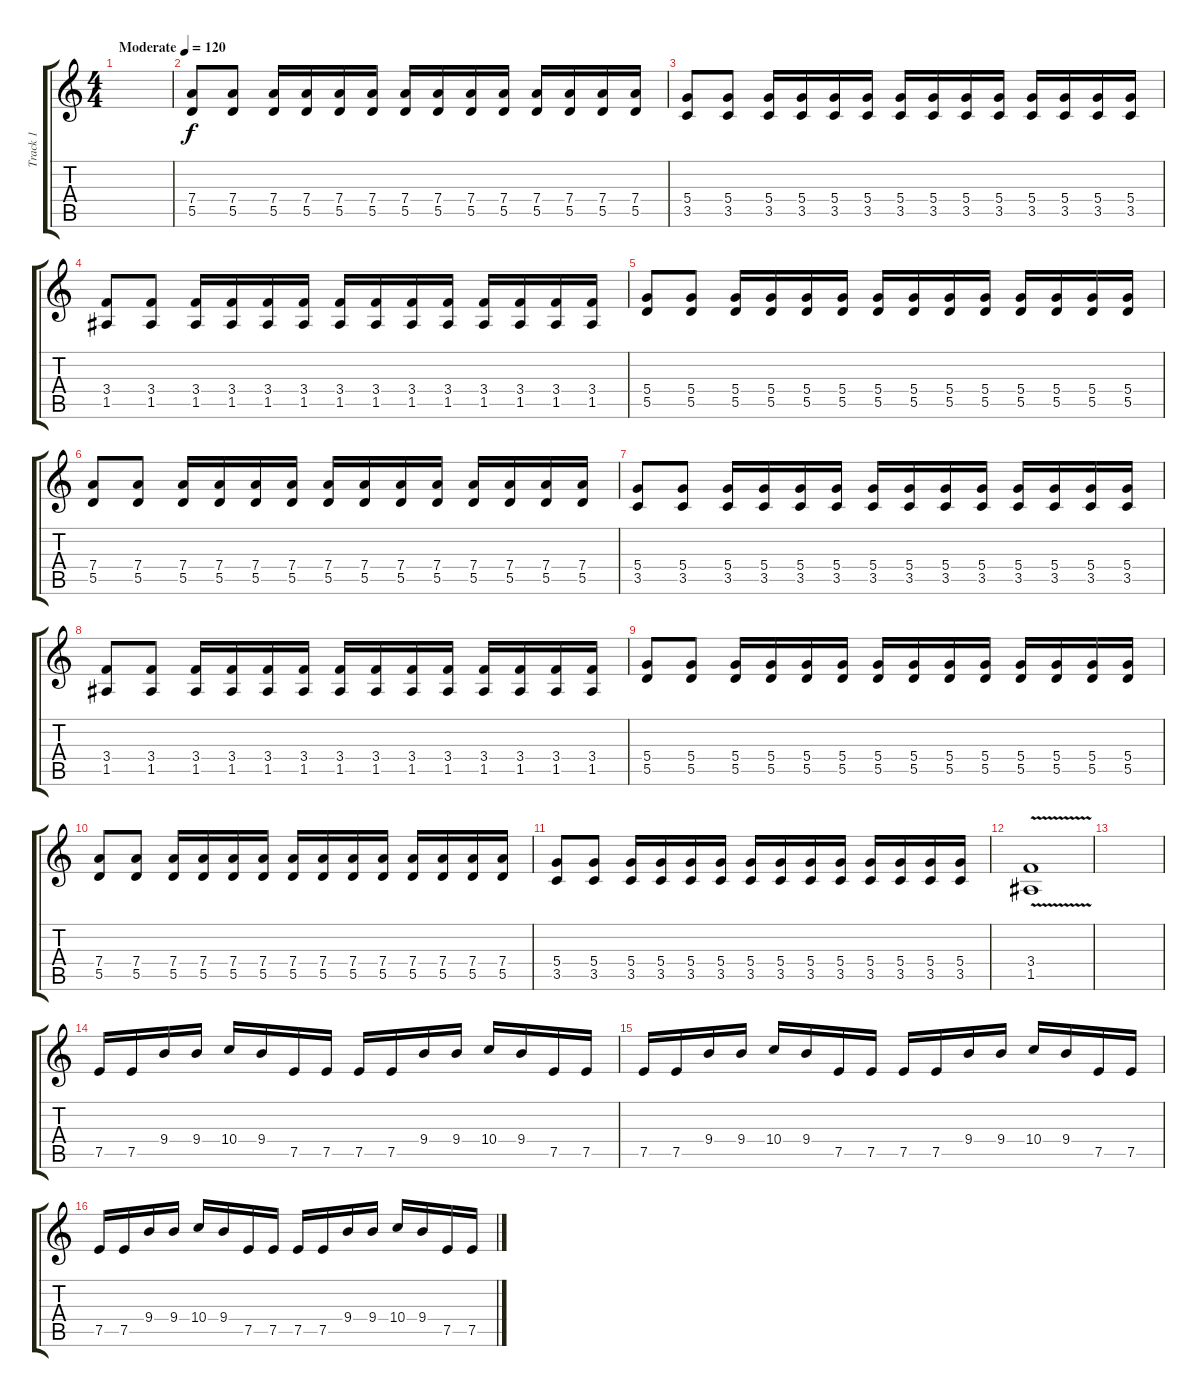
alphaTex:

\track ("Track 1" "Track 1") {instrument distortionguitar}
\staff {score tabs}
\tuning (E4 B3 G3 D3 A2 E2) {hide}
\ts (4 4)
\tempo (120 "Moderate")
\clef g2
\ks c
|
(7.4 5.5).8 (7.4 5.5).8 (7.4 5.5).16 (7.4 5.5).16 (7.4 5.5).16 (7.4 5.5).16 (7.4 5.5).16 (7.4 5.5).16 (7.4 5.5).16 (7.4 5.5).16 (7.4 5.5).16 (7.4 5.5).16 (7.4 5.5).16 (7.4 5.5).16 |
(5.4 3.5).8 (5.4 3.5).8 (5.4 3.5).16 (5.4 3.5).16 (5.4 3.5).16 (5.4 3.5).16 (5.4 3.5).16 (5.4 3.5).16 (5.4 3.5).16 (5.4 3.5).16 (5.4 3.5).16 (5.4 3.5).16 (5.4 3.5).16 (5.4 3.5).16 |
(3.4 1.5).8 (3.4 1.5).8 (3.4 1.5).16 (3.4 1.5).16 (3.4 1.5).16 (3.4 1.5).16 (3.4 1.5).16 (3.4 1.5).16 (3.4 1.5).16 (3.4 1.5).16 (3.4 1.5).16 (3.4 1.5).16 (3.4 1.5).16 (3.4 1.5).16 |
(5.4 5.5).8 (5.4 5.5).8 (5.4 5.5).16 (5.4 5.5).16 (5.4 5.5).16 (5.4 5.5).16 (5.4 5.5).16 (5.4 5.5).16 (5.4 5.5).16 (5.4 5.5).16 (5.4 5.5).16 (5.4 5.5).16 (5.4 5.5).16 (5.4 5.5).16 |
(7.4 5.5).8 (7.4 5.5).8 (7.4 5.5).16 (7.4 5.5).16 (7.4 5.5).16 (7.4 5.5).16 (7.4 5.5).16 (7.4 5.5).16 (7.4 5.5).16 (7.4 5.5).16 (7.4 5.5).16 (7.4 5.5).16 (7.4 5.5).16 (7.4 5.5).16 |
(5.4 3.5).8 (5.4 3.5).8 (5.4 3.5).16 (5.4 3.5).16 (5.4 3.5).16 (5.4 3.5).16 (5.4 3.5).16 (5.4 3.5).16 (5.4 3.5).16 (5.4 3.5).16 (5.4 3.5).16 (5.4 3.5).16 (5.4 3.5).16 (5.4 3.5).16 |
(3.4 1.5).8 (3.4 1.5).8 (3.4 1.5).16 (3.4 1.5).16 (3.4 1.5).16 (3.4 1.5).16 (3.4 1.5).16 (3.4 1.5).16 (3.4 1.5).16 (3.4 1.5).16 (3.4 1.5).16 (3.4 1.5).16 (3.4 1.5).16 (3.4 1.5).16 |
(5.4 5.5).8 (5.4 5.5).8 (5.4 5.5).16 (5.4 5.5).16 (5.4 5.5).16 (5.4 5.5).16 (5.4 5.5).16 (5.4 5.5).16 (5.4 5.5).16 (5.4 5.5).16 (5.4 5.5).16 (5.4 5.5).16 (5.4 5.5).16 (5.4 5.5).16 |
(7.4 5.5).8 (7.4 5.5).8 (7.4 5.5).16 (7.4 5.5).16 (7.4 5.5).16 (7.4 5.5).16 (7.4 5.5).16 (7.4 5.5).16 (7.4 5.5).16 (7.4 5.5).16 (7.4 5.5).16 (7.4 5.5).16 (7.4 5.5).16 (7.4 5.5).16 |
(5.4 3.5).8 (5.4 3.5).8 (5.4 3.5).16 (5.4 3.5).16 (5.4 3.5).16 (5.4 3.5).16 (5.4 3.5).16 (5.4 3.5).16 (5.4 3.5).16 (5.4 3.5).16 (5.4 3.5).16 (5.4 3.5).16 (5.4 3.5).16 (5.4 3.5).16 |
(3.4 1.5{v}).1 |
|
7.5.16 7.5.16 9.4.16 9.4.16 10.4.16 9.4.16 7.5.16 7.5.16 7.5.16 7.5.16 9.4.16 9.4.16 10.4.16 9.4.16 7.5.16 7.5.16 |
7.5.16 7.5.16 9.4.16 9.4.16 10.4.16 9.4.16 7.5.16 7.5.16 7.5.16 7.5.16 9.4.16 9.4.16 10.4.16 9.4.16 7.5.16 7.5.16 |
7.5.16 7.5.16 9.4.16 9.4.16 10.4.16 9.4.16 7.5.16 7.5.16 7.5.16 7.5.16 9.4.16 9.4.16 10.4.16 9.4.16 7.5.16 7.5.16
